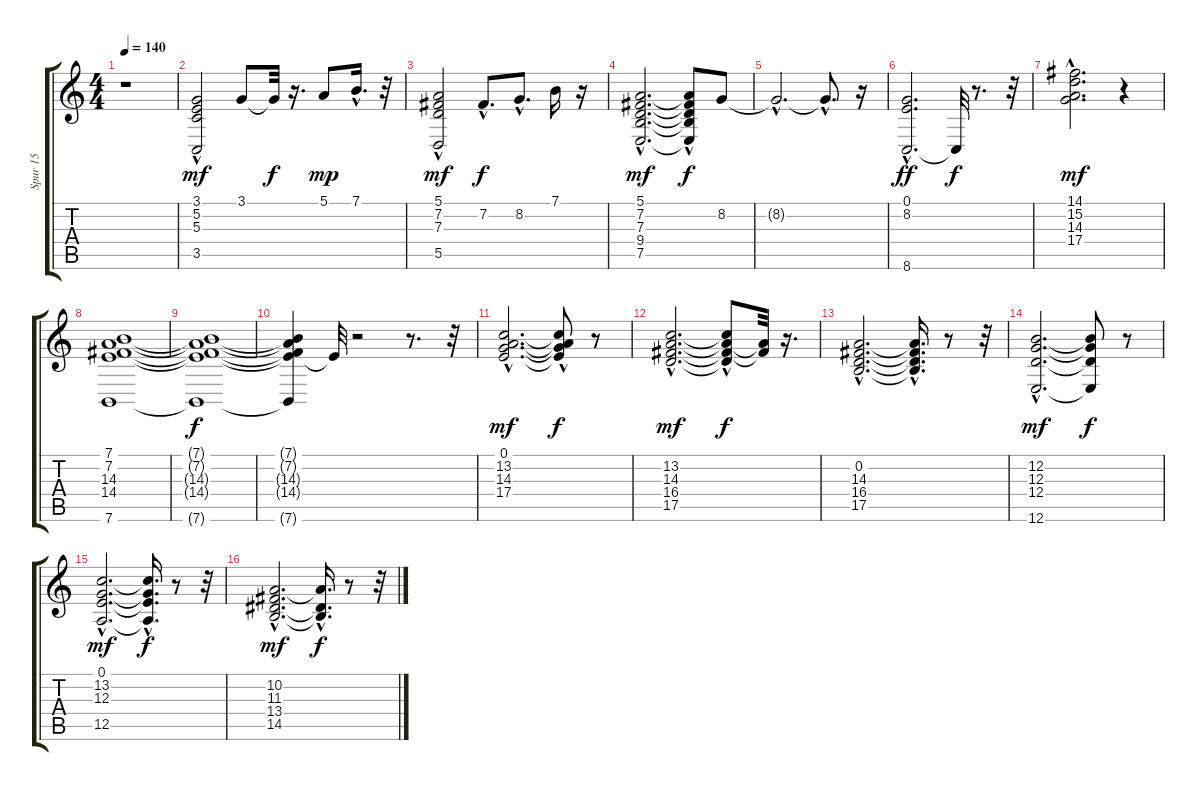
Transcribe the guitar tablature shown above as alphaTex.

\track ("Spur 15" "Spur 15") {instrument electricpiano2}
\staff {score tabs}
\tuning (E4 B3 G3 D3 A2 E2) {hide}
\ts (4 4)
\tempo 140
\clef g2
\ks c
r.1{dy mf instrument electricpiano2} |
(3.1{hac} 5.2{hac} 5.3{hac} 3.5).2 3.1.8 3.1{t}.32{dy f} r.16{d} 5.1.8{dy mp} 7.1{hac}.16{d} r.32 |
(5.1 7.2{hac} 7.3{hac} 5.5).2{dy mf} 7.2{hac}.8{d dy f} 8.2{hac}.8{d} 7.1.16 r.16 |
(5.1{hac} 7.2{hac} 7.3{hac} 9.4{hac} 7.5{hac}).2{d dy mf} (5.1{hac t} 7.2{t} 7.3{t} 9.4{t} 7.5{t}).8{dy f} 8.2.8 |
8.2{hac t}.2{d} 8.2{hac t}.8{d} r.16 |
(0.1 8.2 8.6{hac}).2{d dy ff} 8.6{t}.32{dy f} r.8{d} r.32 |
(14.1 15.2 14.3{hac} 17.4{hac}).2{d dy mf} r.4 |
(7.1 7.2 14.3 14.4 7.6).1 |
(7.1{t} 7.2{t} 14.3{t} 14.4{t} 7.6{t}).1{dy f} |
(7.1{t} 7.2{t} 14.3{t} 14.4{t} 7.6{t}).4 14.4{t}.32 r.2 r.8{d} r.32 |
(0.1{hac} 13.2{hac} 14.3{hac} 17.4{hac}).2{d dy mf} (0.1{hac t} 13.2{t} 14.3{t} 17.4{hac t}).8{dy f} r.8 |
(13.2{hac} 14.3{hac} 16.4{hac} 17.5{hac}).2{d dy mf} (13.2{hac t} 14.3{t} 16.4{t} 17.5{t}).8{dy f} (14.3{t} 16.4{t}).32 r.16{d} |
(0.2{hac} 14.3{hac} 16.4{hac} 17.5{hac}).2{d} (0.2{hac t} 14.3{hac t} 16.4{t} 17.5{t}).16{d} r.8 r.32 |
(12.2{hac} 12.3{hac} 12.4{hac} 12.6{hac}).2{d dy mf} (12.2{t} 12.3{t} 12.4{t} 12.6{t}).8{dy f} r.8 |
(0.1{hac} 13.2{hac} 12.3{hac} 12.5{hac}).2{d dy mf} (0.1{t} 13.2{t} 12.3{t} 12.5{hac t}).16{d dy f} r.8 r.32 |
(10.2{hac} 11.3{hac} 13.4{hac} 14.5{hac}).2{d dy mf} (10.2{t} 13.4{t} 14.5{hac t}).16{d dy f} r.8 r.32
